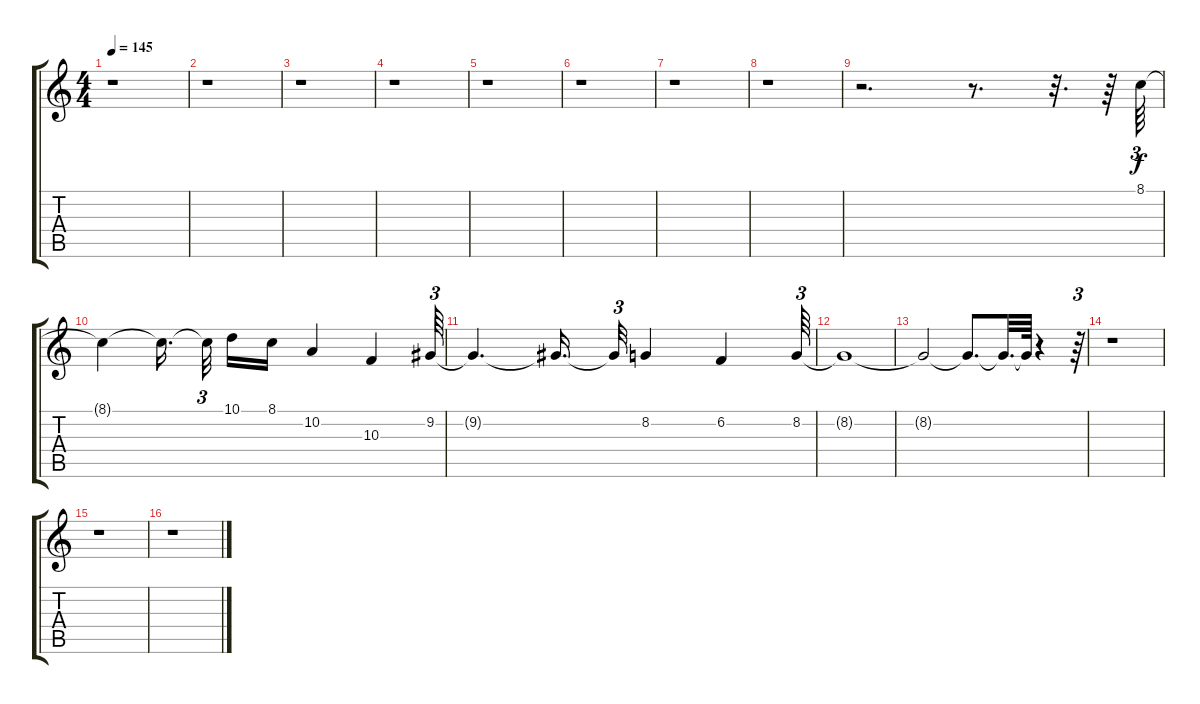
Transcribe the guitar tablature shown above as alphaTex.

\track "" {instrument ocarina}
\staff {score tabs}
\tuning (E4 B3 G3 D3 A2 E2) {hide}
\ts (4 4)
\tempo 145
\clef g2
\ks c
r.1{dy f} |
r.1 |
r.1 |
r.1 |
r.1 |
r.1 |
r.1 |
r.1 |
r.2{d} r.8{d} r.32{d} r.64 8.1.64{tu (3 2)} |
8.1{t}.4 8.1{t}.16{d} 8.1{t}.32{tu (3 2)} 10.1.16 8.1.16 10.2.4 10.3.4 9.2.64{tu (3 2)} |
9.2{t}.4{d} 9.2{t}.16{d} 9.2{t}.32{tu (3 2)} 8.2.4 6.2.4 8.2.64{tu (3 2)} |
8.2{t}.1 |
8.2{t}.2 8.2{t}.8{d} 8.2{t}.32{d} 8.2{t}.64 r.4 r.64{tu (3 2)} |
r.1 |
r.1 |
r.1
